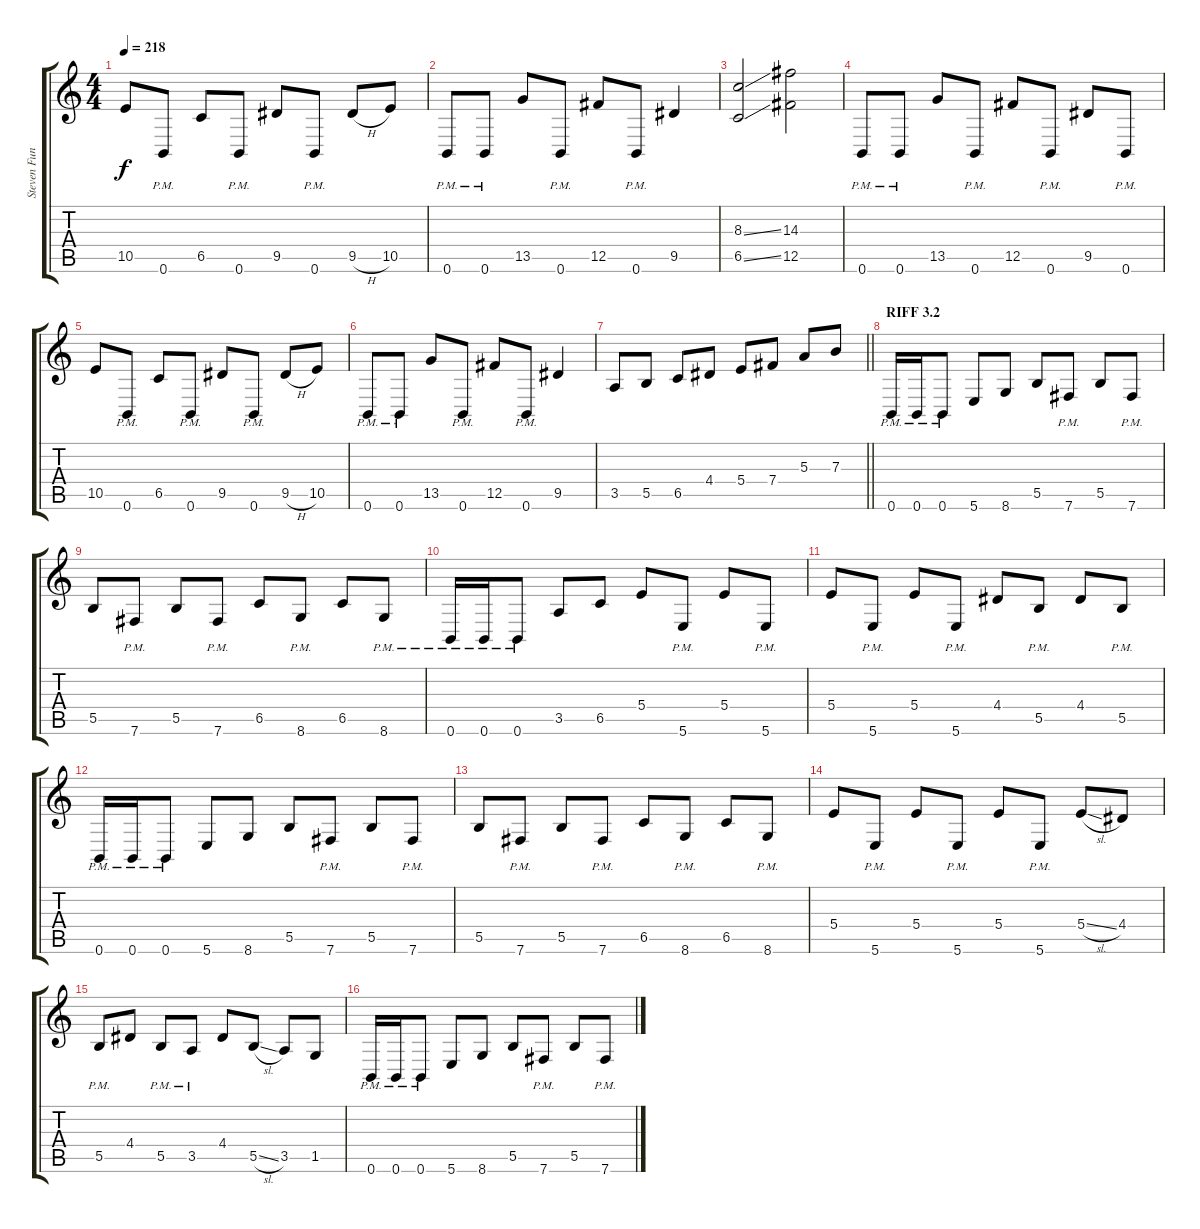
\track ("Steven Funderburk (Rhythm)" "Steven Fun") {instrument overdrivenguitar}
\staff {score tabs}
\tuning (Db4 Ab3 E3 B2 Gb2 B1) {hide}
\ts (4 4)
\tempo 218
\clef g2
\ks c
10.5.8{dy f} 0.6{pm}.8 6.5.8 0.6{pm}.8 9.5.8 0.6{pm}.8 9.5{h}.8 10.5.8 |
0.6{pm}.8 0.6{pm}.8 13.5.8 0.6{pm}.8 12.5.8 0.6{pm}.8 9.5.4 |
(8.3{ss} 6.5{ss}).2 (14.3 12.5).2 |
0.6{pm}.8 0.6{pm}.8 13.5.8 0.6{pm}.8 12.5.8 0.6{pm}.8 9.5.8 0.6{pm}.8 |
10.5.8 0.6{pm}.8 6.5.8 0.6{pm}.8 9.5.8 0.6{pm}.8 9.5{h}.8 10.5.8 |
0.6{pm}.8 0.6{pm}.8 13.5.8 0.6{pm}.8 12.5.8 0.6{pm}.8 9.5.4 |
\barLineRight lightlight
3.5.8 5.5.8 6.5.8 4.4.8 5.4.8 7.4.8 5.3.8 7.3.8 |
\section ("" "RIFF 3.2")
0.6{pm}.16 0.6{pm}.16 0.6{pm}.8 5.6.8 8.6.8 5.5.8 7.6{pm}.8 5.5.8 7.6{pm}.8 |
5.5.8 7.6{pm}.8 5.5.8 7.6{pm}.8 6.5.8 8.6{pm}.8 6.5.8 8.6{pm}.8 |
0.6{pm}.16 0.6{pm}.16 0.6{pm}.8 3.5.8 6.5.8 5.4.8 5.6{pm}.8 5.4.8 5.6{pm}.8 |
5.4.8 5.6{pm}.8 5.4.8 5.6{pm}.8 4.4.8 5.5{pm}.8 4.4.8 5.5{pm}.8 |
0.6{pm}.16 0.6{pm}.16 0.6{pm}.8 5.6.8 8.6.8 5.5.8 7.6{pm}.8 5.5.8 7.6{pm}.8 |
5.5.8 7.6{pm}.8 5.5.8 7.6{pm}.8 6.5.8 8.6{pm}.8 6.5.8 8.6{pm}.8 |
5.4.8 5.6{pm}.8 5.4.8 5.6{pm}.8 5.4.8 5.6{pm}.8 5.4{sl}.8 4.4.8 |
5.5{pm}.8 4.4.8 5.5{pm}.8 3.5{pm}.8 4.4.8 5.5{sl}.8 3.5.8 1.5.8 |
0.6{pm}.16 0.6{pm}.16 0.6{pm}.8 5.6.8 8.6.8 5.5.8 7.6{pm}.8 5.5.8 7.6{pm}.8
